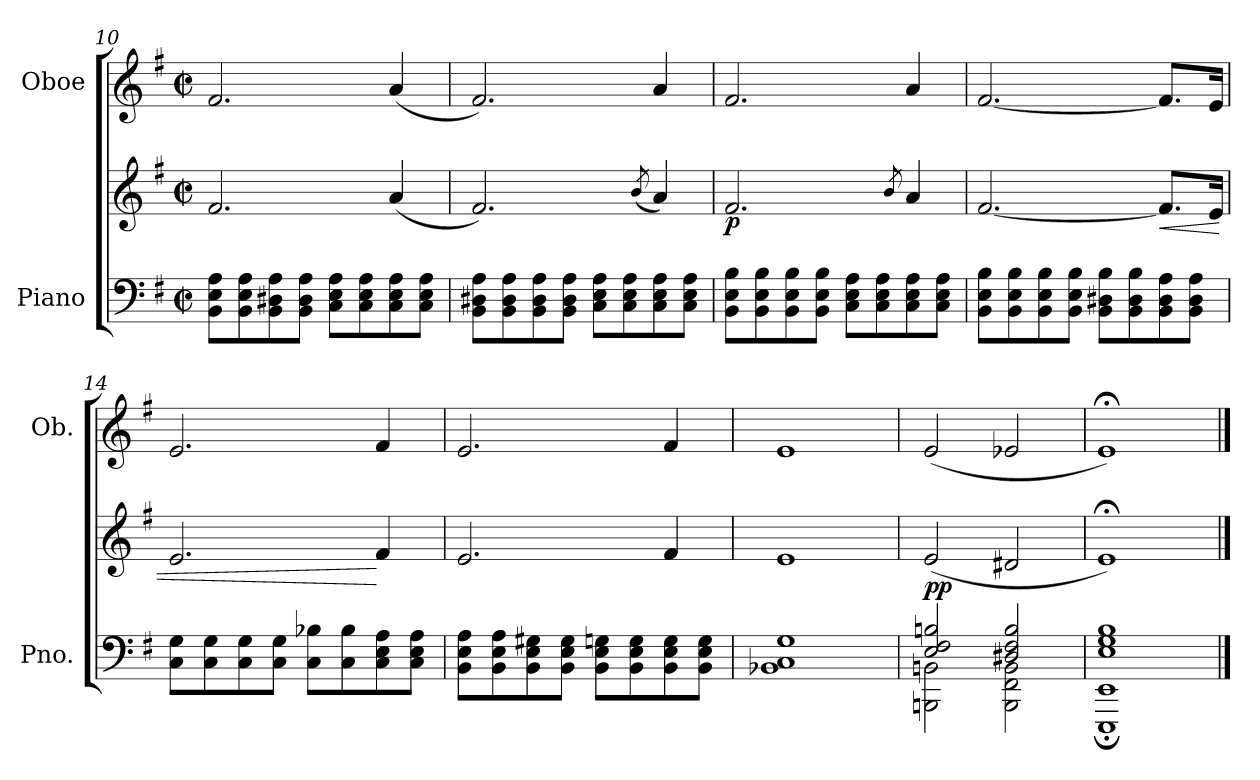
**kern	**kern	**dynam	**kern
*part2	*part2	*part2	*part1
*staff3	*staff2	*staff2/3	*staff1
*I"Piano	*	*	*I"Oboe
*I'Pno.	*	*	*I'Ob.
*clefF4	*clefG2	*	*clefG2
*k[f#]	*k[f#]	*	*k[f#]
*M2/2	*M2/2	*	*M2/2
*met(c|)	*met(c|)	*	*met(c|)
=10	=10	=10	=10
8BB\ 8E\ 8A\L	2.f#/	.	2.f#/
8BB\ 8E\ 8A\	.	.	.
8BB\ 8D#X\ 8A\	.	.	.
8BB\ 8D#\ 8A\J	.	.	.
8C\ 8E\ 8A\L	.	.	.
8C\ 8E\ 8A\	.	.	.
8C\ 8E\ 8A\	(>4a/	.	(>4a/
8C\ 8E\ 8A\J	.	.	.
!!LO:LB:g=z
=11	=11	=11	=11
8BB\ 8D#X\ 8A\L	2.f#/)	.	2.f#/)
8BB\ 8D#\ 8A\	.	.	.
8BB\ 8D#\ 8A\	.	.	.
8BB\ 8D#\ 8A\J	.	.	.
8C\ 8E\ 8A\L	.	.	.
8C\ 8E\ 8A\	.	.	.
.	(>8qb/	.	.
8C\ 8E\ 8A\	4a/)	.	4a/
8C\ 8E\ 8A\J	.	.	.
=12	=12	=12	=12
!	!	!LO:DY:b	!
8BB\ 8E\ 8B\L	2.f#/	p	2.f#/
8BB\ 8E\ 8B\	.	.	.
8BB\ 8E\ 8B\	.	.	.
8BB\ 8E\ 8B\J	.	.	.
8C\ 8E\ 8A\L	.	.	.
8C\ 8E\ 8A\	.	.	.
.	8qb/	.	.
8C\ 8E\ 8A\	4a/	.	4a/
8C\ 8E\ 8A\J	.	.	.
=13	=13	=13	=13
8BB\ 8E\ 8B\L	[2.f#/	.	[2.f#/
8BB\ 8E\ 8B\	.	.	.
8BB\ 8E\ 8B\	.	.	.
8BB\ 8E\ 8B\J	.	.	.
8BB\ 8D#X\ 8B\L	.	.	.
8BB\ 8D#\ 8B\	.	.	.
!	!	!LO:HP:b	!
8BB\ 8D#\ 8A\	8.f#/L]	<	8.f#/L]
8BB\ 8D#\ 8A\J	.	.	.
.	16e/Jk	.	16e/Jk
=14	=14	=14	=14
8C\ 8G\L	2.e/	.	2.e/
8C\ 8G\	.	.	.
8C\ 8G\	.	.	.
8C\ 8G\J	.	.	.
8C\ 8B-X\L	.	.	.
8C\ 8B-\	.	.	.
8C\ 8E\ 8A\	4f#/	[	4f#/
8C\ 8E\ 8A\J	.	.	.
=15	=15	=15	=15
8BB\ 8E\ 8A\L	2.e/	.	2.e/
8BB\ 8E\ 8A\	.	.	.
8BB\ 8E\ 8G#X\	.	.	.
8BB\ 8E\ 8G#\J	.	.	.
8BB\ 8E\ 8Gn\L	.	.	.
8BB\ 8E\ 8G\	.	.	.
8BB\ 8E\ 8G\	4f#/	.	4f#/
8BB\ 8E\ 8G\J	.	.	.
=16	=16	=16	=16
1BB-X 1C 1G	1e	.	1e
=17	=17	=17	=17
*^	*	*	*
!	!	!	!LO:DY:b	!
2E/ 2F#/ 2Bn/	2BBBn\ 2BBn\	(>2e/	pp	(>2e/
2D#X/ 2F#/ 2B/	2BBB\ 2FF#\ 2BB\	2d#X/	.	2e-X/
=18	=18	=18	=18	=18
1E 1G 1B	1EEE; 1EE;	1e;<)	.	1e;<)
*v	*v	*	*	*
==	==	==	==
*-	*-	*-	*-
